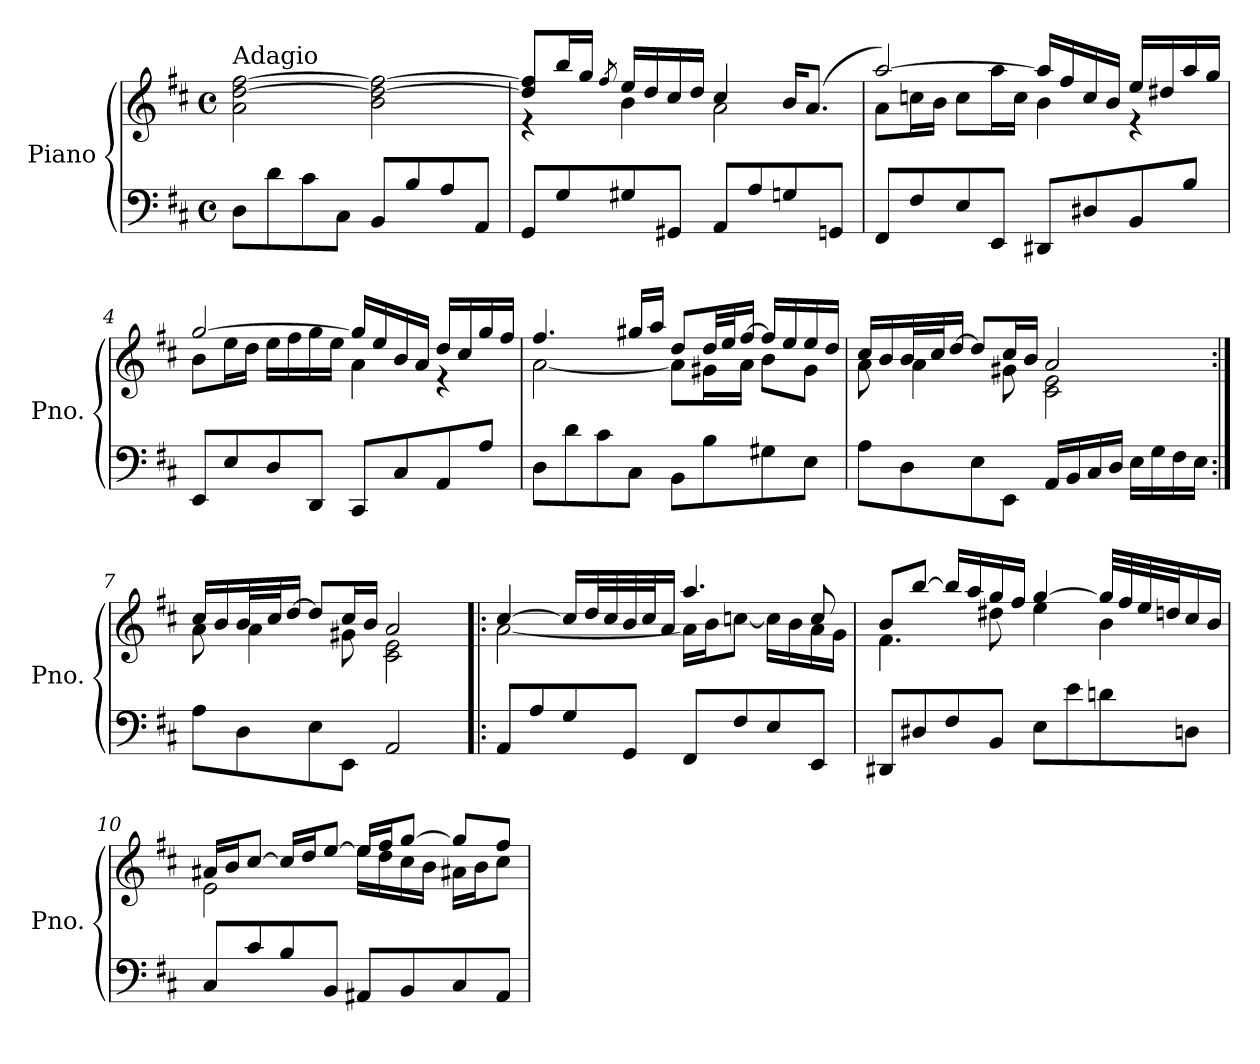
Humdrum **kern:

**kern	**kern
*part1	*part1
*staff2	*staff1
*I"Piano	*
*I'Pno.	*
*clefF4	*clefG2
*k[f#c#]	*k[f#c#]
*D:	*D:
*M4/4	*M4/4
*met(c)	*met(c)
=1	=1
!	!LO:TX:a:t=Adagio
8D\L	2a\ [2dd\ [2ff#\
8d\	.
8c#\	.
8C#\J	.
8BB/L	2b\ 2dd\_ 2ff#\_
8B/	.
8A/	.
8AA/J	.
=2	=2
*	*^
8GG/L	8dd/] 8ff#/]L	4re
8G/	16bb/L	.
.	16gg/JJ	.
.	8qff#/	.
8G#X/	16ee/LL	4b\
.	16dd/	.
8GG#X/J	16cc#/	.
.	16dd/JJ	.
8AA/L	4cc#/	2a\
8A/	.	.
8Gn/	16b/KL	.
.	(8.a/J	.
8GGn/J	.	.
=3	=3	=3
8FF#/L	[2aa/)	8a\L
8F#/	.	16ccn\L
.	.	16b\JJ
8E/	.	8cc\L
8EE/J	.	16aa\L
.	.	16cc\JJ
8DD#X/L	16aa/LL]	4b\
.	16ff#/	.
8D#X/	16cc/	.
.	16b/JJ	.
8BB/	16ee/LL	4re
.	16dd#X/	.
8B/J	16aa/	.
.	16gg/JJ	.
=4	=4	=4
8EE/L	[2gg/	8b\L
8E/	.	16ee\L
.	.	16dd\JJ
8D/	.	16ee\LL
.	.	16ff#\
8DD/J	.	16gg\
.	.	16ee\JJ
8CC#/L	16gg/LL]	4a\
.	16ee/	.
8C#/	16b/	.
.	16a/JJ	.
8AA/	16dd/LL	4re
.	16cc#/	.
8A/J	16gg/	.
.	16ff#/JJ	.
!!LO:LB:g=z	!!
=5	=5	=5
8D\L	4.ff#/	[2a\
8d\	.	.
8c#\	.	.
8C#\J	16gg#X/LL	.
.	16aa/JJ	.
8BB\L	8dd/L	8a\L]
8B\	32dd/LL	16g#X\L
.	32ee/J	.
.	[16ff#/JJ	16a\JJ
8G#X\	16ff#/LL]	8b\L
.	16ee/	.
8E\J	16ee/	8g#\J
.	16dd/JJ	.
=6	=6	=6
8A\L	16cc#/LL	8a\
.	16b/	.
8D\	32b/L	4a\
.	32cc#/J	.
.	[16dd/JJ	.
8E\	8dd/L]	.
8EE\J	16cc#/L	8g#X\
.	16b/JJ	.
16AA/LL	2a/	2c#\ 2e\
16BB/	.	.
16C#/	.	.
16D/JJ	.	.
16E\LL	.	.
16G\	.	.
16F#\	.	.
16E\JJ	.	.
=7:|!	=7:|!	=7:|!
8A\L	16cc#/LL	8a\
.	16b/	.
8D\	32b/L	4a\
.	32cc#/J	.
.	[16dd/JJ	.
8E\	8dd/L]	.
8EE\J	16cc#/L	8g#X\
.	16b/JJ	.
2AA/	2a/	2c#\ 2e\
!!LO:LB:g=z	!!
=8!|:	=8!|:	=8!|:
8AA/L	[4cc#/	[2a\
8A/	.	.
8G/	16cc#/LL]	.
.	32dd/L	.
.	32cc#/	.
8GG/J	32b/	.
.	32cc#/J	.
.	16a/JJ	.
8FF#/L	4.aa/	16a\LL]
.	.	16b\J
8F#/	.	[8ccn\J
8E/	.	16cc\LL]
.	.	16b\
8EE/J	8cc/	16a\
.	.	16g\JJ
=9	=9	=9
8DD#X/L	8b/L	4.f#\
8D#X/	[8bb/J	.
8F#/	16bb/LL]	.
.	16aa/	.
8BB/J	16gg/	8dd#X\
.	16ff#/JJ	.
8E\L	[4gg/	4ee\
8e\	.	.
8dn\	32gg/LLL]	4b\
.	32ff#/	.
.	32ee/	.
.	32ddn/J	.
8Dn\J	16cc#/	.
.	16b/JJ	.
=10	=10	=10
8C#/L	16a#X/LL	2e\
.	16b/J	.
8c#/	[8cc#/J	.
8B/	16cc#/LL]	.
.	16dd/J	.
8BB/J	[8ee/J	.
8AA#X/L	16ee/LL]	16ee\LL
.	16ff#/J	16dd\
8BB/	[8gg/J	16cc#\
.	.	16b\JJ
8C#/	8gg/L]	16a#X\LL
.	.	16b\J
8AA#/J	8ff#/J	8cc#\J
*	*v	*v
=	=
*-	*-
